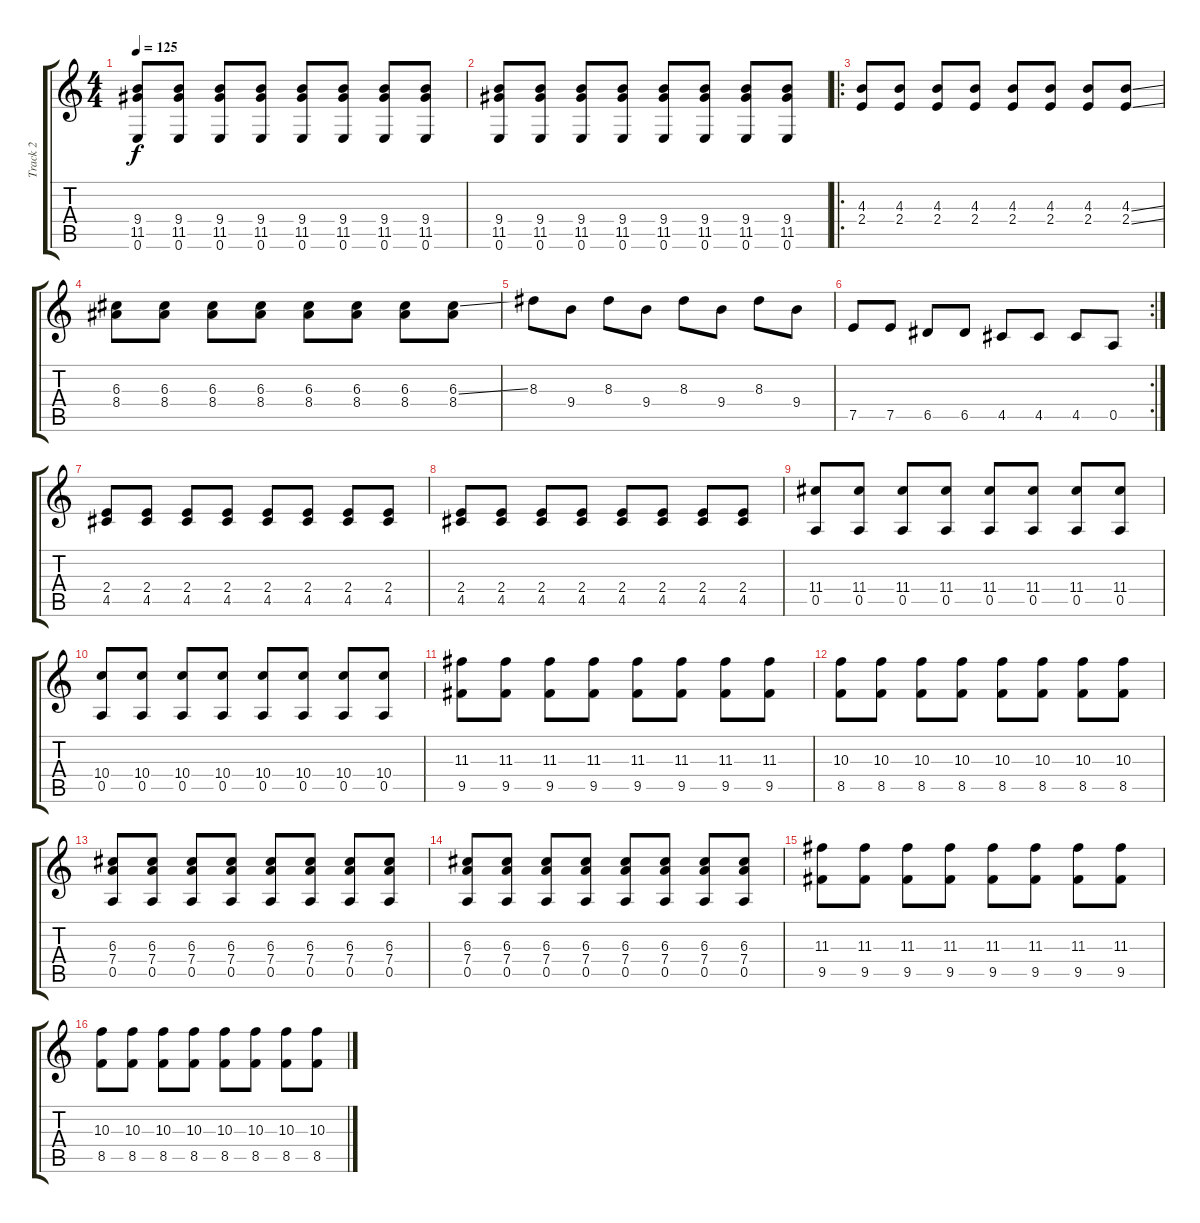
\track ("Track 2" "Track 2") {instrument electricguitarjazz}
\staff {score tabs}
\tuning (E4 B3 G3 D3 A2 E2) {hide}
\ts (4 4)
\tempo 125
\clef g2
\ks c
(9.4 11.5 0.6).8{dy f} (9.4 11.5 0.6).8 (9.4 11.5 0.6).8 (9.4 11.5 0.6).8 (9.4 11.5 0.6).8 (9.4 11.5 0.6).8 (9.4 11.5 0.6).8 (9.4 11.5 0.6).8 |
(9.4 11.5 0.6).8 (9.4 11.5 0.6).8 (9.4 11.5 0.6).8 (9.4 11.5 0.6).8 (9.4 11.5 0.6).8 (9.4 11.5 0.6).8 (9.4 11.5 0.6).8 (9.4 11.5 0.6).8 |
\ro
(4.3 2.4).8 (4.3 2.4).8 (4.3 2.4).8 (4.3 2.4).8 (4.3 2.4).8 (4.3 2.4).8 (4.3 2.4).8 (4.3{ss} 2.4{ss}).8 |
(6.3 8.4).8 (6.3 8.4).8 (6.3 8.4).8 (6.3 8.4).8 (6.3 8.4).8 (6.3 8.4).8 (6.3 8.4).8 (6.3{ss} 8.4).8 |
8.3.8 9.4.8 8.3.8 9.4.8 8.3.8 9.4.8 8.3.8 9.4.8 |
\rc 2
7.5.8 7.5.8 6.5.8 6.5.8 4.5.8 4.5.8 4.5.8 0.5.8 |
(2.4 4.5).8 (2.4 4.5).8 (2.4 4.5).8 (2.4 4.5).8 (2.4 4.5).8 (2.4 4.5).8 (2.4 4.5).8 (2.4 4.5).8 |
(2.4 4.5).8 (2.4 4.5).8 (2.4 4.5).8 (2.4 4.5).8 (2.4 4.5).8 (2.4 4.5).8 (2.4 4.5).8 (2.4 4.5).8 |
(11.4 0.5).8 (11.4 0.5).8 (11.4 0.5).8 (11.4 0.5).8 (11.4 0.5).8 (11.4 0.5).8 (11.4 0.5).8 (11.4 0.5).8 |
(10.4 0.5).8 (10.4 0.5).8 (10.4 0.5).8 (10.4 0.5).8 (10.4 0.5).8 (10.4 0.5).8 (10.4 0.5).8 (10.4 0.5).8 |
(11.3 9.5).8 (11.3 9.5).8 (11.3 9.5).8 (11.3 9.5).8 (11.3 9.5).8 (11.3 9.5).8 (11.3 9.5).8 (11.3 9.5).8 |
(10.3 8.5).8 (10.3 8.5).8 (10.3 8.5).8 (10.3 8.5).8 (10.3 8.5).8 (10.3 8.5).8 (10.3 8.5).8 (10.3 8.5).8 |
(6.3 7.4 0.5).8 (6.3 7.4 0.5).8 (6.3 7.4 0.5).8 (6.3 7.4 0.5).8 (6.3 7.4 0.5).8 (6.3 7.4 0.5).8 (6.3 7.4 0.5).8 (6.3 7.4 0.5).8 |
(6.3 7.4 0.5).8 (6.3 7.4 0.5).8 (6.3 7.4 0.5).8 (6.3 7.4 0.5).8 (6.3 7.4 0.5).8 (6.3 7.4 0.5).8 (6.3 7.4 0.5).8 (6.3 7.4 0.5).8 |
(11.3 9.5).8 (11.3 9.5).8 (11.3 9.5).8 (11.3 9.5).8 (11.3 9.5).8 (11.3 9.5).8 (11.3 9.5).8 (11.3 9.5).8 |
(10.3 8.5).8 (10.3 8.5).8 (10.3 8.5).8 (10.3 8.5).8 (10.3 8.5).8 (10.3 8.5).8 (10.3 8.5).8 (10.3 8.5).8
